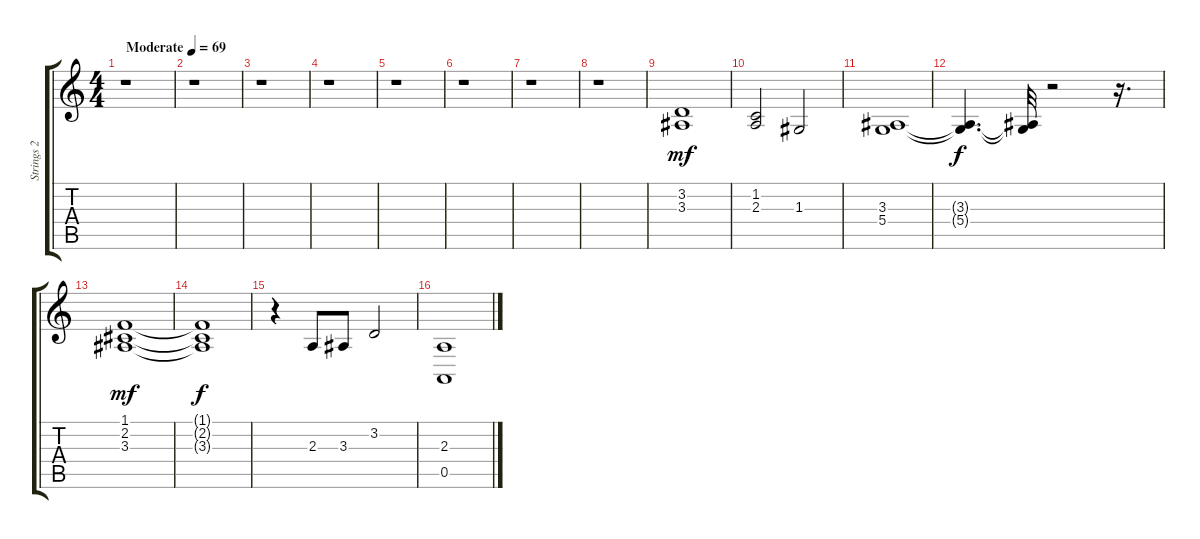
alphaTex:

\track ("Strings 2           " "Strings 2 ") {instrument stringensemble1}
\staff {score tabs}
\tuning (E4 B3 G3 D3 A2 E2) {hide}
\ts (4 4)
\tempo (69 "Moderate")
\clef g2
\ks c
r.1{dy mf instrument stringensemble1} |
r.1 |
r.1 |
r.1 |
r.1 |
r.1 |
r.1 |
r.1 |
(3.2 3.3).1 |
(1.2 2.3).2 1.3.2 |
(3.3 5.4).1 |
(3.3{t} 5.4{t}).4{d dy f} (3.3{t} 5.4{t}).32 r.2 r.16{d} |
(1.1 2.2 3.3).1{dy mf} |
(1.1{t} 2.2{t} 3.3{t}).1{dy f} |
r.4 2.3.8 3.3.8 3.2.2 |
(2.3 0.5).1
